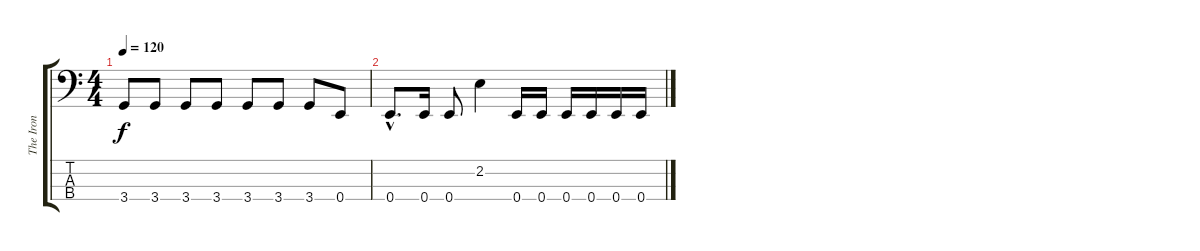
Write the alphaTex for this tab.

\track ("The Iron" "The Iron") {instrument electricbassfinger}
\staff {score tabs}
\tuning (G2 D2 A1 E1) {hide}
\ts (4 4)
\tempo 120
\clef f4
\ks c
3.4.8{dy f volume 0} 3.4.8 3.4.8 3.4.8 3.4.8 3.4.8 3.4.8 0.4.8 |
0.4{hac}.8{d} 0.4.16 0.4.8 2.2.4 0.4.16 0.4.16 0.4.16 0.4.16 0.4.16 0.4.16
